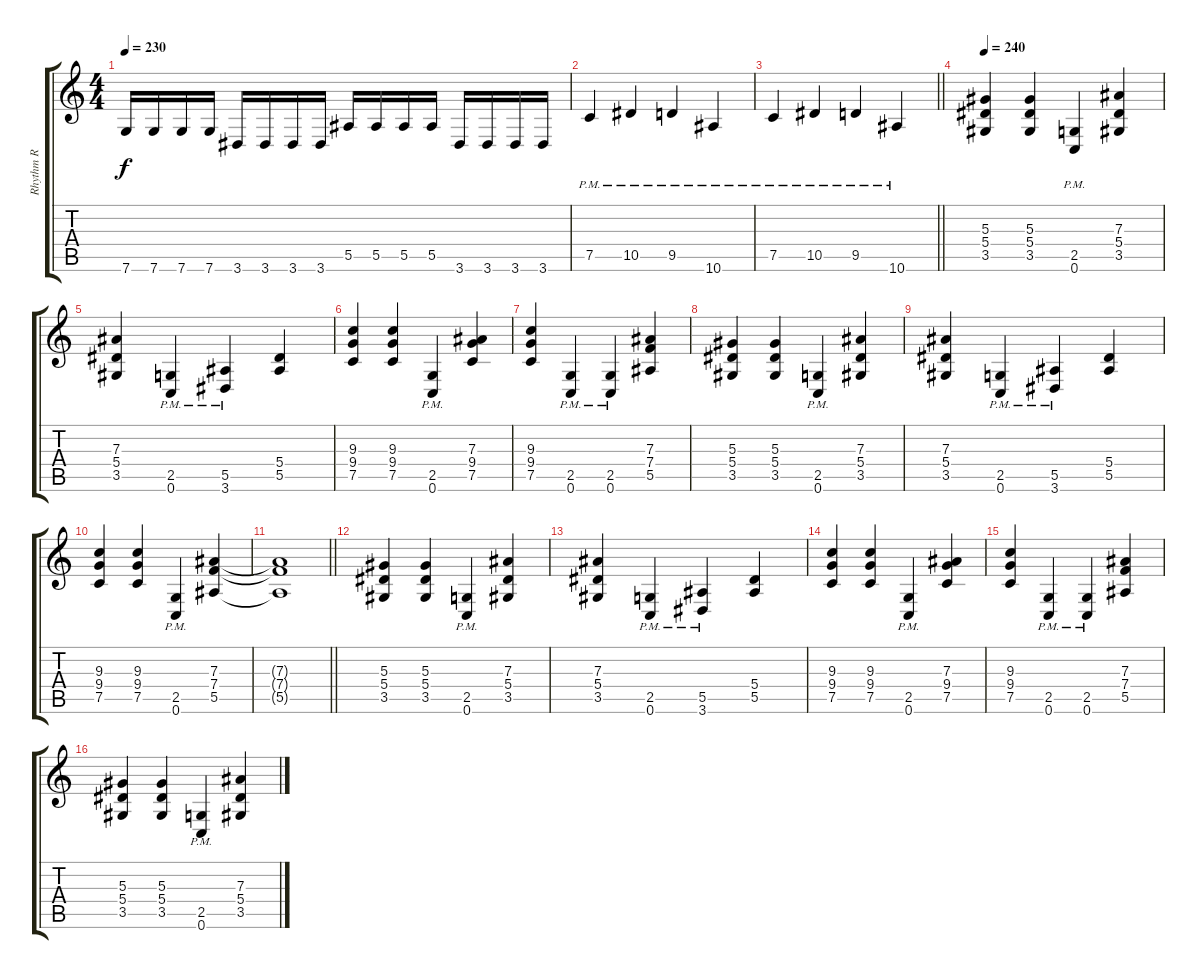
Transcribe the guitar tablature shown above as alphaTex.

\track ("Rhythm R" "Rhythm R") {instrument distortionguitar}
\staff {score tabs}
\tuning (C4 G3 Eb3 Bb2 F2 C2) {hide}
\ts (4 4)
\tempo 230
\clef g2
\ks c
7.6.16{dy f} 7.6.16 7.6.16 7.6.16 3.6.16 3.6.16 3.6.16 3.6.16 5.5.16 5.5.16 5.5.16 5.5.16 3.6.16 3.6.16 3.6.16 3.6.16 |
7.5{pm}.4 10.5{pm}.4 9.5{pm}.4 10.6{pm}.4 |
\barLineRight lightlight
7.5{pm}.4 10.5{pm}.4 9.5{pm}.4 10.6{pm}.4 |
\section ("" "")
\tempo 240
(5.3 5.4 3.5).4 (5.3 5.4 3.5).4 (2.5{pm} 0.6{pm}).4 (7.3 5.4 3.5).4 |
(7.3 5.4 3.5).4 (2.5{pm} 0.6{pm}).4 (5.5{pm} 3.6{pm}).4 (5.4 5.5).4 |
(9.3 9.4 7.5).4 (9.3 9.4 7.5).4 (2.5{pm} 0.6{pm}).4 (7.3 9.4 7.5).4 |
(9.3 9.4 7.5).4 (2.5{pm} 0.6{pm}).4 (2.5{pm} 0.6{pm}).4 (7.3 7.4 5.5).4 |
(5.3 5.4 3.5).4 (5.3 5.4 3.5).4 (2.5{pm} 0.6{pm}).4 (7.3 5.4 3.5).4 |
(7.3 5.4 3.5).4 (2.5{pm} 0.6{pm}).4 (5.5{pm} 3.6{pm}).4 (5.4 5.5).4 |
(9.3 9.4 7.5).4 (9.3 9.4 7.5).4 (2.5{pm} 0.6{pm}).4 (7.3 7.4 5.5).4 |
\barLineRight lightlight
(7.3{t} 7.4{t} 5.5{t}).1 |
\section ("" "")
(5.3 5.4 3.5).4 (5.3 5.4 3.5).4 (2.5{pm} 0.6{pm}).4 (7.3 5.4 3.5).4 |
(7.3 5.4 3.5).4 (2.5{pm} 0.6{pm}).4 (5.5{pm} 3.6{pm}).4 (5.4 5.5).4 |
(9.3 9.4 7.5).4 (9.3 9.4 7.5).4 (2.5{pm} 0.6{pm}).4 (7.3 9.4 7.5).4 |
(9.3 9.4 7.5).4 (2.5{pm} 0.6{pm}).4 (2.5{pm} 0.6{pm}).4 (7.3 7.4 5.5).4 |
(5.3 5.4 3.5).4 (5.3 5.4 3.5).4 (2.5{pm} 0.6{pm}).4 (7.3 5.4 3.5).4
